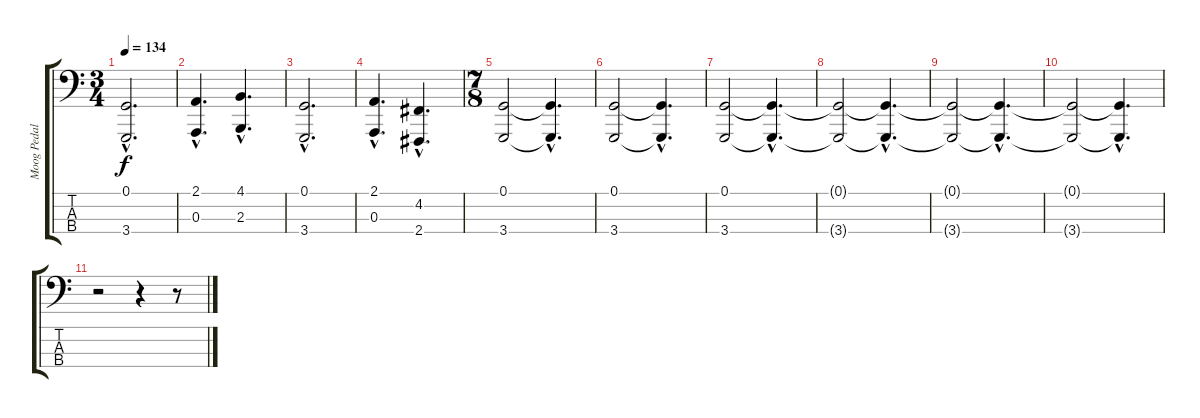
\track ("Moog Pedals" "Moog Pedal") {instrument lead2sawtooth}
\staff {score tabs}
\tuning (G2 D2 A1 E1) {hide}
\ts (3 4)
\tempo 134
\clef f4
\ks c
(0.1{hac} 3.4{hac}).2{d dy f} |
(2.1{hac} 0.3{hac}).4{d} (4.1{hac} 2.3{hac}).4{d} |
(0.1{hac} 3.4{hac}).2{d} |
(2.1{hac} 0.3{hac}).4{d} (4.2{hac} 2.4{hac}).4{d} |
\ts (7 8)
(0.1 3.4).2 (0.1{hac t} 3.4{hac t}).4{d} |
(0.1 3.4).2 (0.1{hac t} 3.4{hac t}).4{d} |
(0.1 3.4).2 (0.1{hac t} 3.4{hac t}).4{d} |
(0.1{t} 3.4{t}).2 (0.1{hac t} 3.4{hac t}).4{d} |
(0.1{t} 3.4{t}).2 (0.1{hac t} 3.4{hac t}).4{d} |
(0.1{t} 3.4{t}).2 (0.1{hac t} 3.4{hac t}).4{d} |
r.2 r.4 r.8
